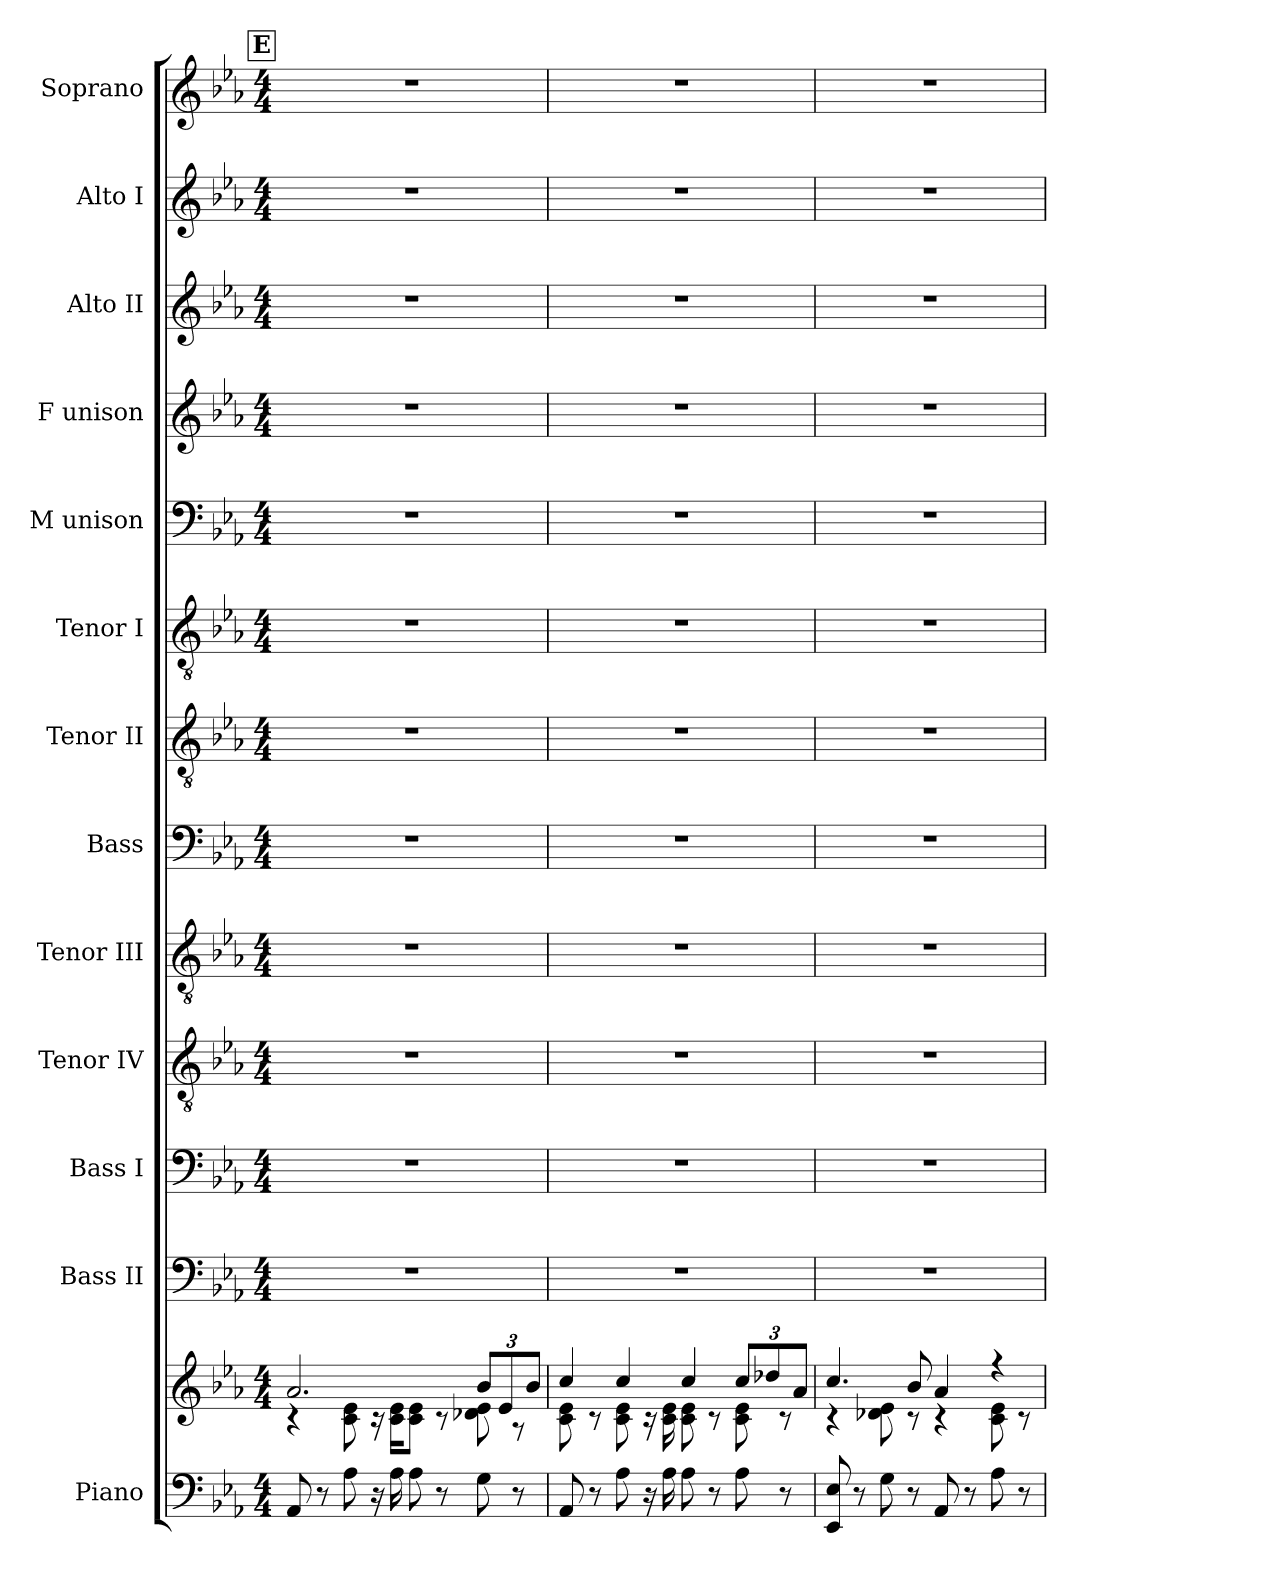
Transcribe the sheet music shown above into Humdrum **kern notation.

**kern	**kern	**kern	**kern	**kern	**kern	**kern	**kern	**kern	**kern	**kern	**kern	**kern	**kern
*part13	*part13	*part12	*part11	*part10	*part9	*part8	*part7	*part6	*part5	*part4	*part3	*part2	*part1
*staff14	*staff13	*staff12	*staff11	*staff10	*staff9	*staff8	*staff7	*staff6	*staff5	*staff4	*staff3	*staff2	*staff1
*I"Piano	*	*I"Bass II	*I"Bass I	*I"Tenor IV	*I"Tenor III	*I"Bass	*I"Tenor II	*I"Tenor I	*I"M unison	*I"F unison	*I"Alto II	*I"Alto I	*I"Soprano
*I'Pno.	*	*I'B.II	*I'B.I	*I'T.IV	*I'T.III	*I'B.	*I'T.II	*I'T.I	*I'M.u.	*I'F.u.	*I'A.II	*I'A.I	*I'S.
!!LO:LB:g=z
*clefF4	*clefG2	*clefF4	*clefF4	*clefGv2	*clefGv2	*clefF4	*clefGv2	*clefGv2	*clefF4	*clefG2	*clefG2	*clefG2	*clefG2
*k[b-e-a-]	*k[b-e-a-]	*k[b-e-a-]	*k[b-e-a-]	*k[b-e-a-]	*k[b-e-a-]	*k[b-e-a-]	*k[b-e-a-]	*k[b-e-a-]	*k[b-e-a-]	*k[b-e-a-]	*k[b-e-a-]	*k[b-e-a-]	*k[b-e-a-]
*M4/4	*M4/4	*M4/4	*M4/4	*M4/4	*M4/4	*M4/4	*M4/4	*M4/4	*M4/4	*M4/4	*M4/4	*M4/4	*M4/4
!!LO:REH:place=s1:a:fs=10.9:t=E
=91	=91	=91	=91	=91	=91	=91	=91	=91	=91	=91	=91	=91	=91
*	*^	*	*	*	*	*	*	*	*	*	*	*	*
8AA-/	2.a-/	4r	1r	1r	1r	1r	1r	1r	1r	1r	1r	1r	1r	1r
8r	.	.	.	.	.	.	.	.	.	.	.	.	.	.
8A-\	.	8c\ 8e-\	.	.	.	.	.	.	.	.	.	.	.	.
16r	.	16r	.	.	.	.	.	.	.	.	.	.	.	.
16A-\	.	16c\ 16e-\KL	.	.	.	.	.	.	.	.	.	.	.	.
8A-\	.	8c\ 8e-\J	.	.	.	.	.	.	.	.	.	.	.	.
8r	.	8r	.	.	.	.	.	.	.	.	.	.	.	.
*	*Xbrackettup	*	*	*	*	*	*	*	*	*	*	*	*	*
8G\	12b-/L	8d-X\ 8e-\	.	.	.	.	.	.	.	.	.	.	.	.
.	12e-/	.	.	.	.	.	.	.	.	.	.	.	.	.
8r	.	8r	.	.	.	.	.	.	.	.	.	.	.	.
.	12b-/J	.	.	.	.	.	.	.	.	.	.	.	.	.
=92	=92	=92	=92	=92	=92	=92	=92	=92	=92	=92	=92	=92	=92	=92
8AA-/	4cc/	8c\ 8e-\	1r	1r	1r	1r	1r	1r	1r	1r	1r	1r	1r	1r
8r	.	8r	.	.	.	.	.	.	.	.	.	.	.	.
8A-\	4cc/	8c\ 8e-\	.	.	.	.	.	.	.	.	.	.	.	.
16r	.	16r	.	.	.	.	.	.	.	.	.	.	.	.
16A-\	.	16c\ 16e-\	.	.	.	.	.	.	.	.	.	.	.	.
8A-\	4cc/	8c\ 8e-\	.	.	.	.	.	.	.	.	.	.	.	.
8r	.	8r	.	.	.	.	.	.	.	.	.	.	.	.
8A-\	12cc/L	8c\ 8e-\	.	.	.	.	.	.	.	.	.	.	.	.
.	12dd-X/	.	.	.	.	.	.	.	.	.	.	.	.	.
8r	.	8r	.	.	.	.	.	.	.	.	.	.	.	.
.	12a-/J	.	.	.	.	.	.	.	.	.	.	.	.	.
=93	=93	=93	=93	=93	=93	=93	=93	=93	=93	=93	=93	=93	=93	=93
8EE-/ 8E-/	4.cc/	4r	1r	1r	1r	1r	1r	1r	1r	1r	1r	1r	1r	1r
8r	.	.	.	.	.	.	.	.	.	.	.	.	.	.
8G\	.	8d-X\ 8e-\	.	.	.	.	.	.	.	.	.	.	.	.
8r	8b-/	8r	.	.	.	.	.	.	.	.	.	.	.	.
8AA-/	4a-/	4r	.	.	.	.	.	.	.	.	.	.	.	.
8r	.	.	.	.	.	.	.	.	.	.	.	.	.	.
8A-\	4r	8c\ 8e-\	.	.	.	.	.	.	.	.	.	.	.	.
8r	.	8r	.	.	.	.	.	.	.	.	.	.	.	.
*	*v	*v	*	*	*	*	*	*	*	*	*	*	*	*
=	=	=	=	=	=	=	=	=	=	=	=	=	=
*-	*-	*-	*-	*-	*-	*-	*-	*-	*-	*-	*-	*-	*-
